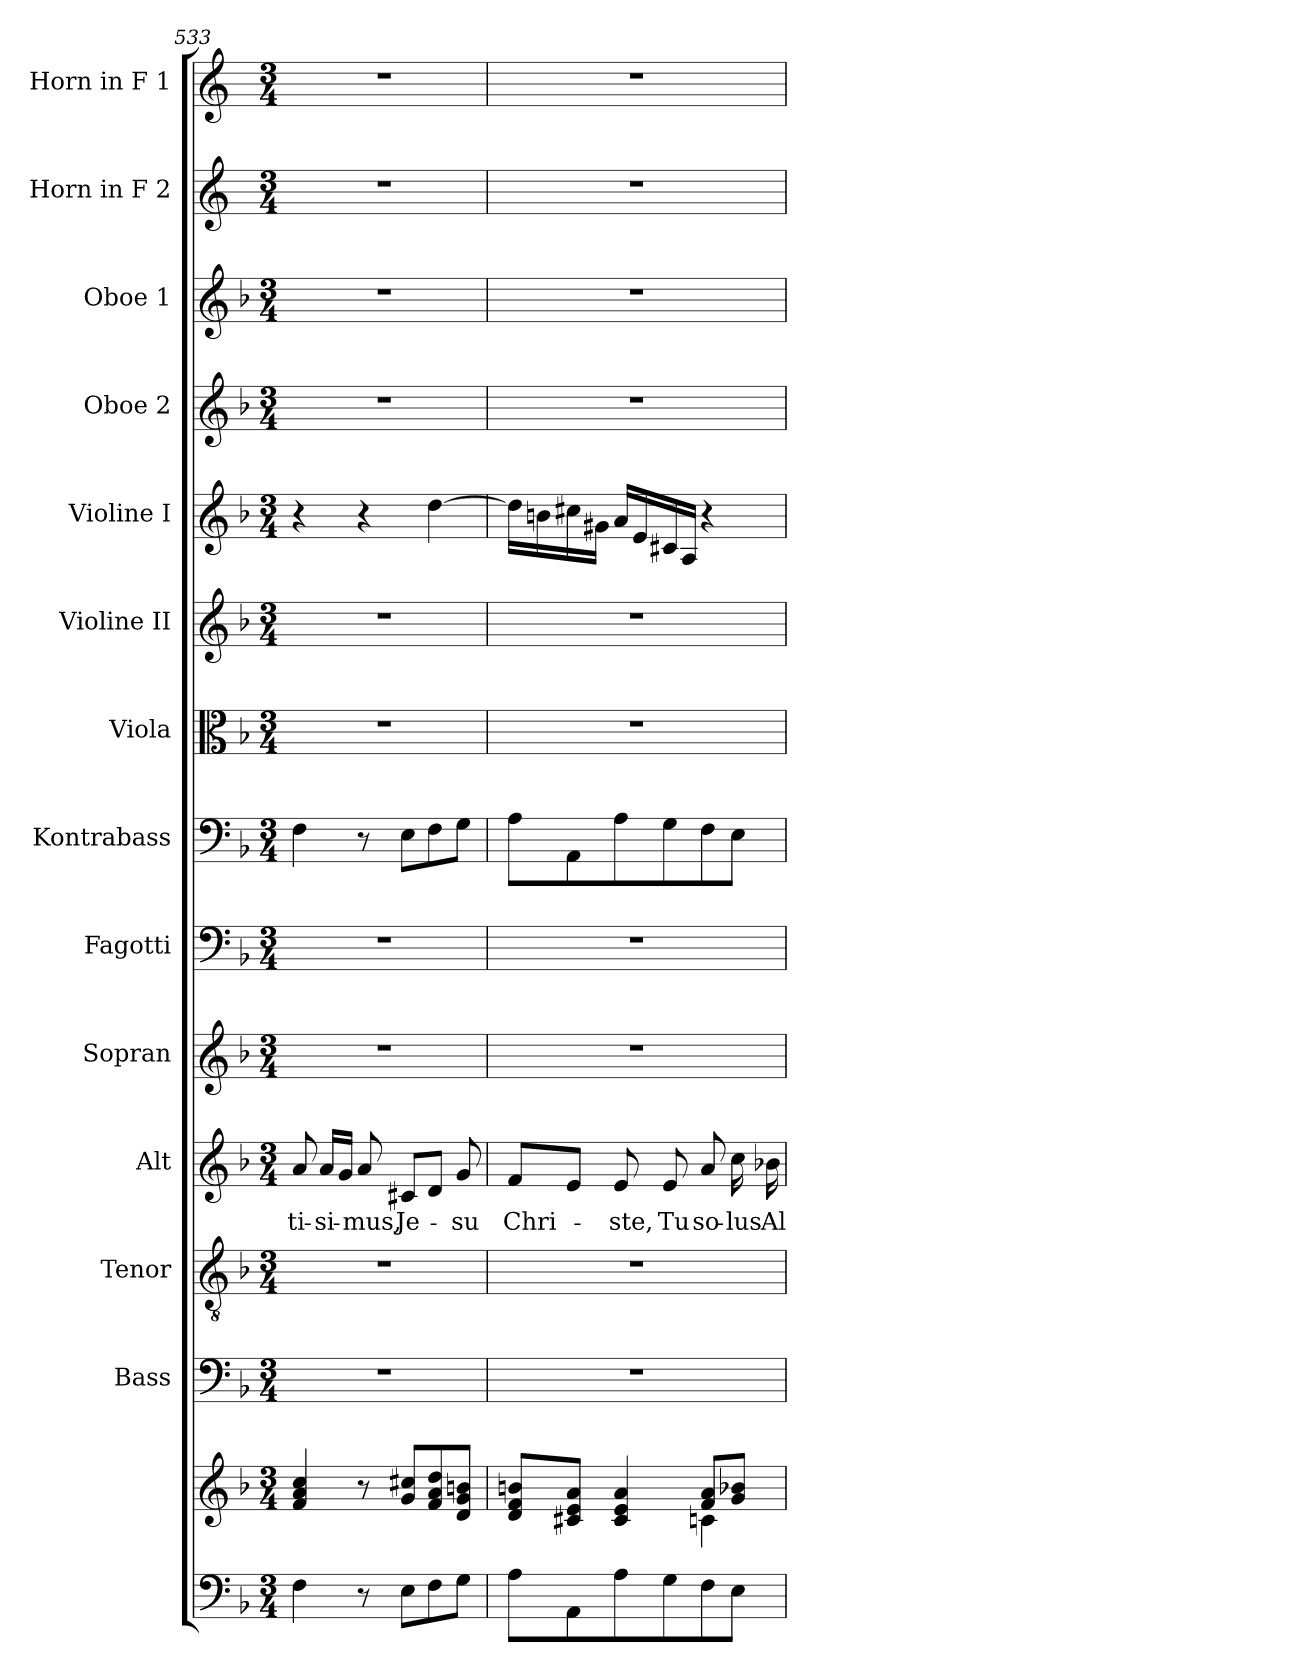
**kern	**kern	**kern	**kern	**kern	**text	**kern	**kern	**kern	**kern	**kern	**kern	**kern	**kern	**kern	**kern
*part14	*part14	*part13	*part12	*part11	*part11	*part10	*part9	*part8	*part7	*part6	*part5	*part4	*part3	*part2	*part1
*staff15	*staff14	*staff13	*staff12	*staff11	*staff11	*staff10	*staff9	*staff8	*staff7	*staff6	*staff5	*staff4	*staff3	*staff2	*staff1
*	*	*I"Bass	*I"Tenor	*I"Alt	*	*I"Sopran	*I"Fagotti	*I"Kontrabass	*I"Viola	*I"Violine II	*I"Violine I	*I"Oboe 2	*I"Oboe 1	*I"Horn in F 2	*I"Horn in F 1
*	*	*I'B.	*I'T.	*I'A.	*	*I'S.	*I'Fg.	*I'Kb.	*I'Vla.	*I'Vl. II	*I'Vl. I	*I'Ob. 2	*I'Ob. 1	*	*
!!LO:PB:g=z
*clefF4	*clefG2	*clefF4	*clefGv2	*clefG2	*	*clefG2	*clefF4	*clefF4	*clefC3	*clefG2	*clefG2	*clefG2	*clefG2	*clefG2	*clefG2
*	*	*	*	*	*	*	*	*ITrd7c12	*	*	*	*	*	*ITrd4c7	*ITrd4c7
*k[b-]	*k[b-]	*k[b-]	*k[b-]	*k[b-]	*	*k[b-]	*k[b-]	*k[b-]	*k[b-]	*k[b-]	*k[b-]	*k[b-]	*k[b-]	*k[b-]	*k[b-]
*F:	*F:	*F:	*F:	*F:	*	*F:	*F:	*F:	*F:	*F:	*F:	*F:	*F:	*F:	*F:
*M3/4	*M3/4	*M3/4	*M3/4	*M3/4	*	*M3/4	*M3/4	*M3/4	*M3/4	*M3/4	*M3/4	*M3/4	*M3/4	*M3/4	*M3/4
=533	=533	=533	=533	=533	=533	=533	=533	=533	=533	=533	=533	=533	=533	=533	=533
!	!	!	!	!	!LO:LY:b	!	!	!	!	!	!	!	!	!	!
4F\	4f/ 4a/ 4cc/	2.r	2.r	8a/	-ti-	2.r	2.r	4FF\	2.r	2.r	4r	2.r	2.r	2.r	2.r
!	!	!	!	!	!LO:LY:b	!	!	!	!	!	!	!	!	!	!
.	.	.	.	16a/LL	-si-	.	.	.	.	.	.	.	.	.	.
.	.	.	.	16g/JJ	.	.	.	.	.	.	.	.	.	.	.
!	!	!	!	!	!LO:LY:b	!	!	!	!	!	!	!	!	!	!
8r	8r	.	.	8a/	-mus,	.	.	8r	.	.	4r	.	.	.	.
!	!	!	!	!	!LO:LY:b	!	!	!	!	!	!	!	!	!	!
8E\L	8g/ 8cc#X/L	.	.	8c#X/L	Je-	.	.	8EE\L	.	.	.	.	.	.	.
8F\	8f/ 8a/ 8dd/	.	.	8d/J	.	.	.	8FF\	.	.	[4dd\	.	.	.	.
!	!	!	!	!	!LO:LY:b	!	!	!	!	!	!	!	!	!	!
8G\J	8d/ 8g/ 8bn/J	.	.	8g/	-su	.	.	8GG\J	.	.	.	.	.	.	.
=534	=534	=534	=534	=534	=534	=534	=534	=534	=534	=534	=534	=534	=534	=534	=534
*	*^	*	*	*	*	*	*	*	*	*	*	*	*	*	*
!	!	!	!	!	!	!LO:LY:b	!	!	!	!	!	!	!	!	!	!
8A\L	8d/ 8f/ 8bn/L	2ryy	2.r	2.r	8f/L	Chri-	2.r	2.r	8AA\L	2.r	2.r	16dd\LL]	2.r	2.r	2.r	2.r
.	.	.	.	.	.	.	.	.	.	.	.	16bn\	.	.	.	.
8AA\	8c#X/ 8e/ 8a/J	.	.	.	8e/J	.	.	.	8AAA\	.	.	16cc#X\	.	.	.	.
.	.	.	.	.	.	.	.	.	.	.	.	16g#X\JJ	.	.	.	.
!	!	!	!	!	!	!LO:LY:b	!	!	!	!	!	!	!	!	!	!
8A\	4c#/ 4e/ 4a/	.	.	.	8e/	-ste,	.	.	8AA\	.	.	16a/LL	.	.	.	.
.	.	.	.	.	.	.	.	.	.	.	.	16e/	.	.	.	.
!	!	!	!	!	!	!LO:LY:b	!	!	!	!	!	!	!	!	!	!
8G\	.	.	.	.	8e/	Tu	.	.	8GG\	.	.	16c#X/	.	.	.	.
.	.	.	.	.	.	.	.	.	.	.	.	16A/JJ	.	.	.	.
!	!	!	!	!	!	!LO:LY:b	!	!	!	!	!	!	!	!	!	!
8F\	8f/ 8a/L	4cn\	.	.	8a/	so-	.	.	8FF\	.	.	4r	.	.	.	.
!	!	!	!	!	!	!LO:LY:b	!	!	!	!	!	!	!	!	!	!
8E\J	8g/ 8b-X/J	.	.	.	16cc\	-lus	.	.	8EE\J	.	.	.	.	.	.	.
!	!	!	!	!	!	!LO:LY:b	!	!	!	!	!	!	!	!	!	!
.	.	.	.	.	16b-X\	Al-	.	.	.	.	.	.	.	.	.	.
*	*v	*v	*	*	*	*	*	*	*	*	*	*	*	*	*	*
=	=	=	=	=	=	=	=	=	=	=	=	=	=	=	=
*-	*-	*-	*-	*-	*-	*-	*-	*-	*-	*-	*-	*-	*-	*-	*-
